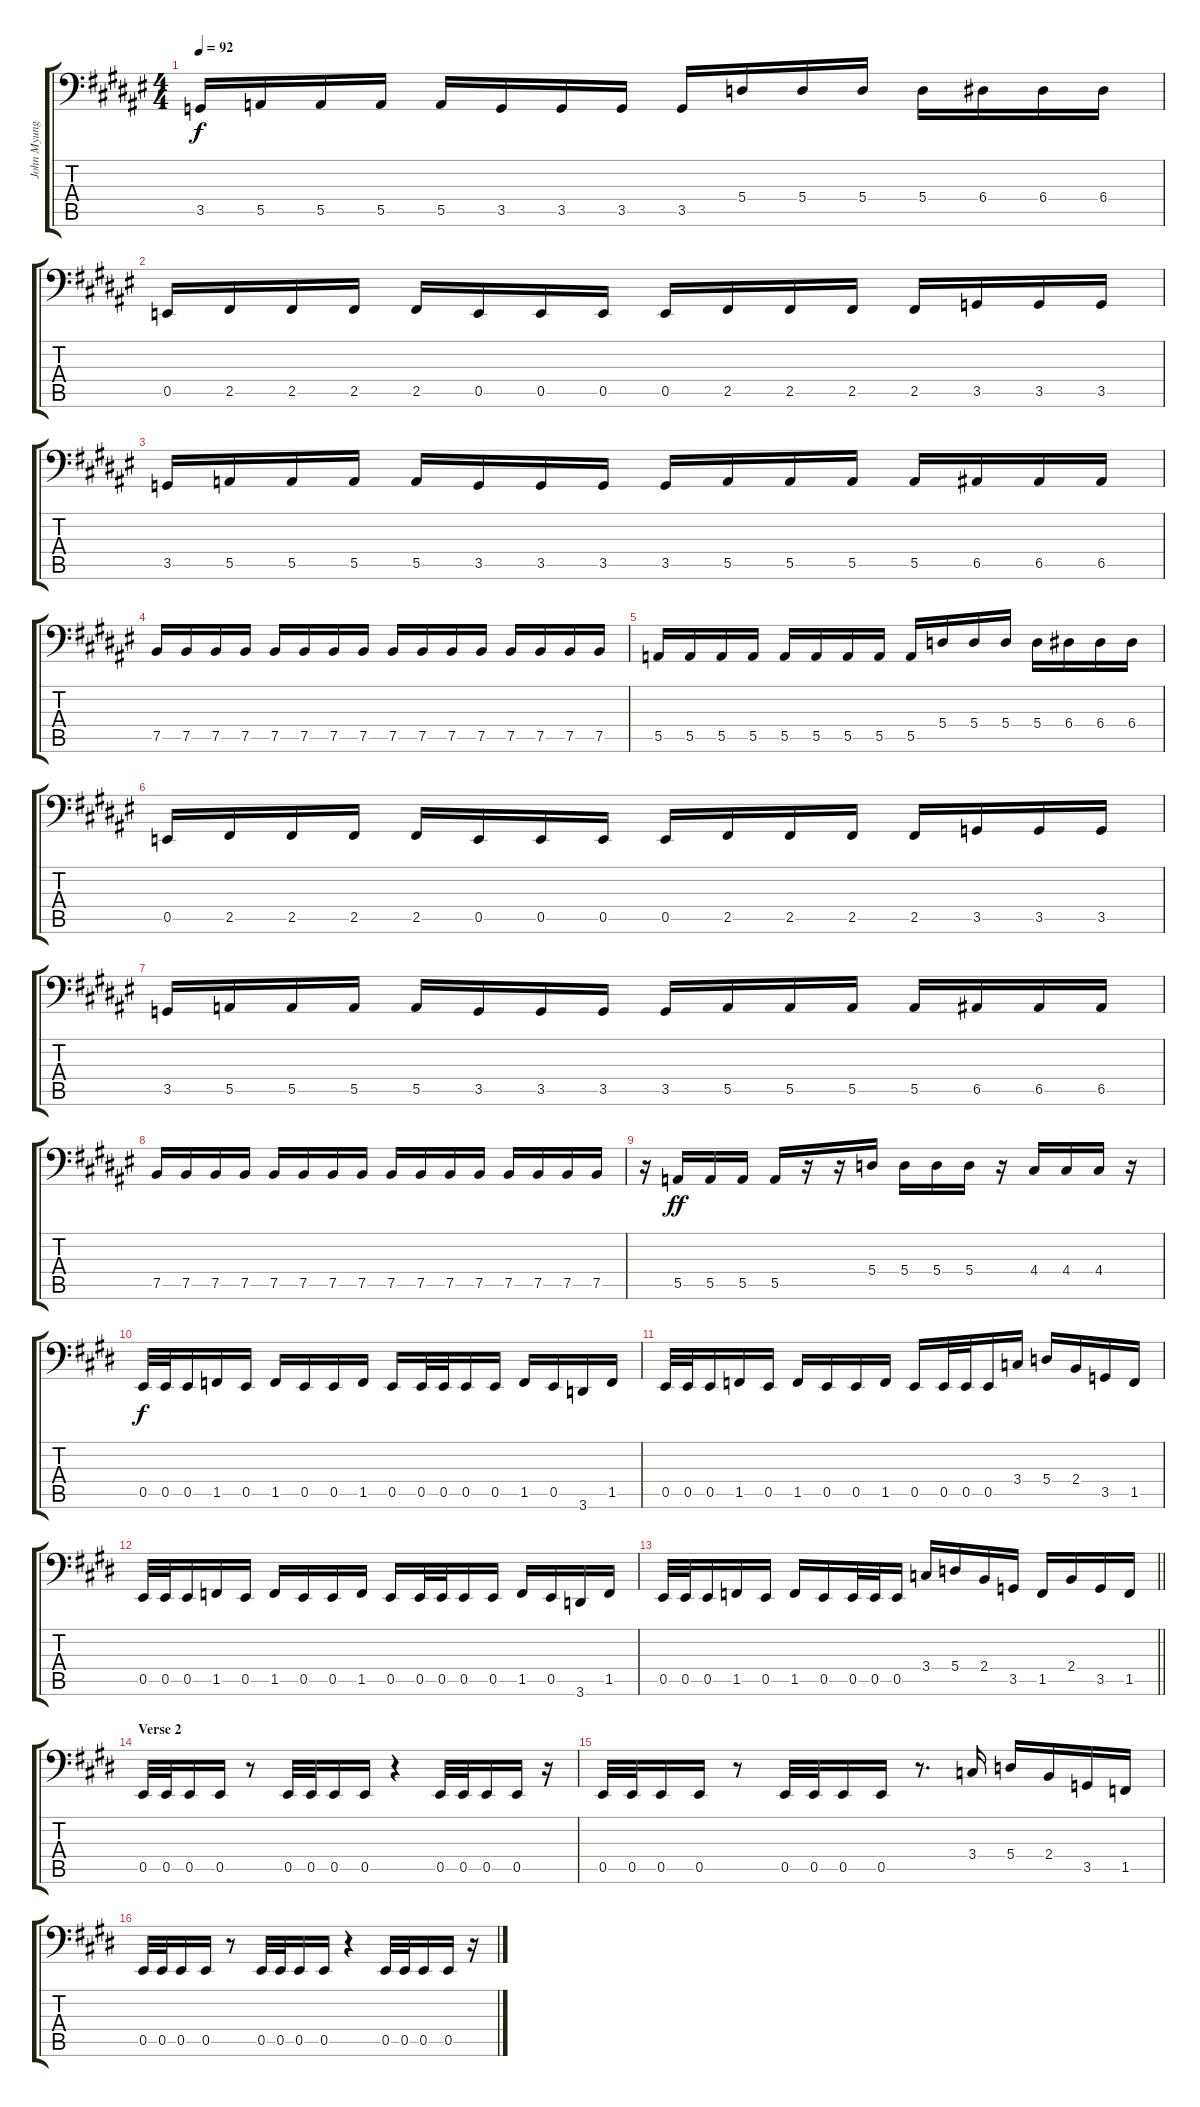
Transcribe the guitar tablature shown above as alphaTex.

\track ("John Myung" "John Myung") {instrument electricbassfinger}
\staff {score tabs}
\tuning (C3 G2 D2 A1 E1 B0) {hide}
\ts (4 4)
\tempo 92
\clef f4
\ks f#
3.5.16{dy f} 5.5.16 5.5.16 5.5.16 5.5.16 3.5.16 3.5.16 3.5.16 3.5.16 5.4.16 5.4.16 5.4.16 5.4.16 6.4.16 6.4.16 6.4.16 |
0.5.16 2.5.16 2.5.16 2.5.16 2.5.16 0.5.16 0.5.16 0.5.16 0.5.16 2.5.16 2.5.16 2.5.16 2.5.16 3.5.16 3.5.16 3.5.16 |
3.5.16 5.5.16 5.5.16 5.5.16 5.5.16 3.5.16 3.5.16 3.5.16 3.5.16 5.5.16 5.5.16 5.5.16 5.5.16 6.5.16 6.5.16 6.5.16 |
7.5.16 7.5.16 7.5.16 7.5.16 7.5.16 7.5.16 7.5.16 7.5.16 7.5.16 7.5.16 7.5.16 7.5.16 7.5.16 7.5.16 7.5.16 7.5.16 |
5.5.16 5.5.16 5.5.16 5.5.16 5.5.16 5.5.16 5.5.16 5.5.16 5.5.16 5.4.16 5.4.16 5.4.16 5.4.16 6.4.16 6.4.16 6.4.16 |
0.5.16 2.5.16 2.5.16 2.5.16 2.5.16 0.5.16 0.5.16 0.5.16 0.5.16 2.5.16 2.5.16 2.5.16 2.5.16 3.5.16 3.5.16 3.5.16 |
3.5.16 5.5.16 5.5.16 5.5.16 5.5.16 3.5.16 3.5.16 3.5.16 3.5.16 5.5.16 5.5.16 5.5.16 5.5.16 6.5.16 6.5.16 6.5.16 |
7.5.16 7.5.16 7.5.16 7.5.16 7.5.16 7.5.16 7.5.16 7.5.16 7.5.16 7.5.16 7.5.16 7.5.16 7.5.16 7.5.16 7.5.16 7.5.16 |
r.16 5.5.16{dy ff} 5.5.16 5.5.16 5.5.16 r.16 r.16 5.4.16 5.4.16 5.4.16 5.4.16 r.16 4.4.16 4.4.16 4.4.16 r.16 |
\ks e
0.5.32{dy f} 0.5.32 0.5.16 1.5.16 0.5.16 1.5.16 0.5.16 0.5.16 1.5.16 0.5.16 0.5.32 0.5.32 0.5.16 0.5.16 1.5.16 0.5.16 3.6.16 1.5.16 |
0.5.32 0.5.32 0.5.16 1.5.16 0.5.16 1.5.16 0.5.16 0.5.16 1.5.16 0.5.16 0.5.32 0.5.32 0.5.16 3.4.16 5.4.16 2.4.16 3.5.16 1.5.16 |
0.5.32 0.5.32 0.5.16 1.5.16 0.5.16 1.5.16 0.5.16 0.5.16 1.5.16 0.5.16 0.5.32 0.5.32 0.5.16 0.5.16 1.5.16 0.5.16 3.6.16 1.5.16 |
\barLineRight lightlight
0.5.32 0.5.32 0.5.16 1.5.16 0.5.16 1.5.16 0.5.16 0.5.32 0.5.32 0.5.16 3.4.16 5.4.16 2.4.16 3.5.16 1.5.16 2.4.16 3.5.16 1.5.16 |
\section ("" "Verse 2")
0.5.32 0.5.32 0.5.16 0.5.16 r.8 0.5.32 0.5.32 0.5.16 0.5.16 r.4 0.5.32 0.5.32 0.5.16 0.5.16 r.16 |
0.5.32 0.5.32 0.5.16 0.5.16 r.8 0.5.32 0.5.32 0.5.16 0.5.16 r.8{d} 3.4.16 5.4.16 2.4.16 3.5.16 1.5.16 |
0.5.32 0.5.32 0.5.16 0.5.16 r.8 0.5.32 0.5.32 0.5.16 0.5.16 r.4 0.5.32 0.5.32 0.5.16 0.5.16 r.16
